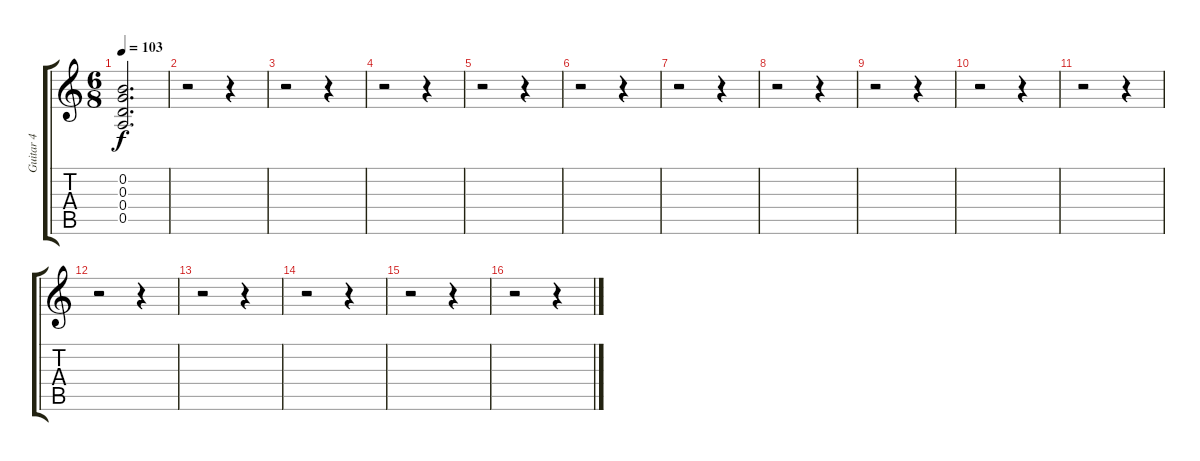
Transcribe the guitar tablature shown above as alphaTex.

\track ("Guitar 4" "Guitar 4") {instrument overdrivenguitar}
\staff {score tabs}
\tuning (E4 B3 G3 D3 A2 E2) {hide}
\ts (6 8)
\tempo 103
\clef g2
\ks c
(0.2{t} 0.3{t} 0.4{t} 0.5{t}).2{d dy f} |
r.2 r.4 |
r.2 r.4 |
r.2 r.4 |
r.2 r.4 |
r.2 r.4 |
r.2 r.4 |
r.2 r.4 |
r.2 r.4 |
r.2 r.4 |
r.2 r.4 |
r.2 r.4 |
r.2 r.4 |
r.2 r.4 |
r.2 r.4 |
r.2 r.4
